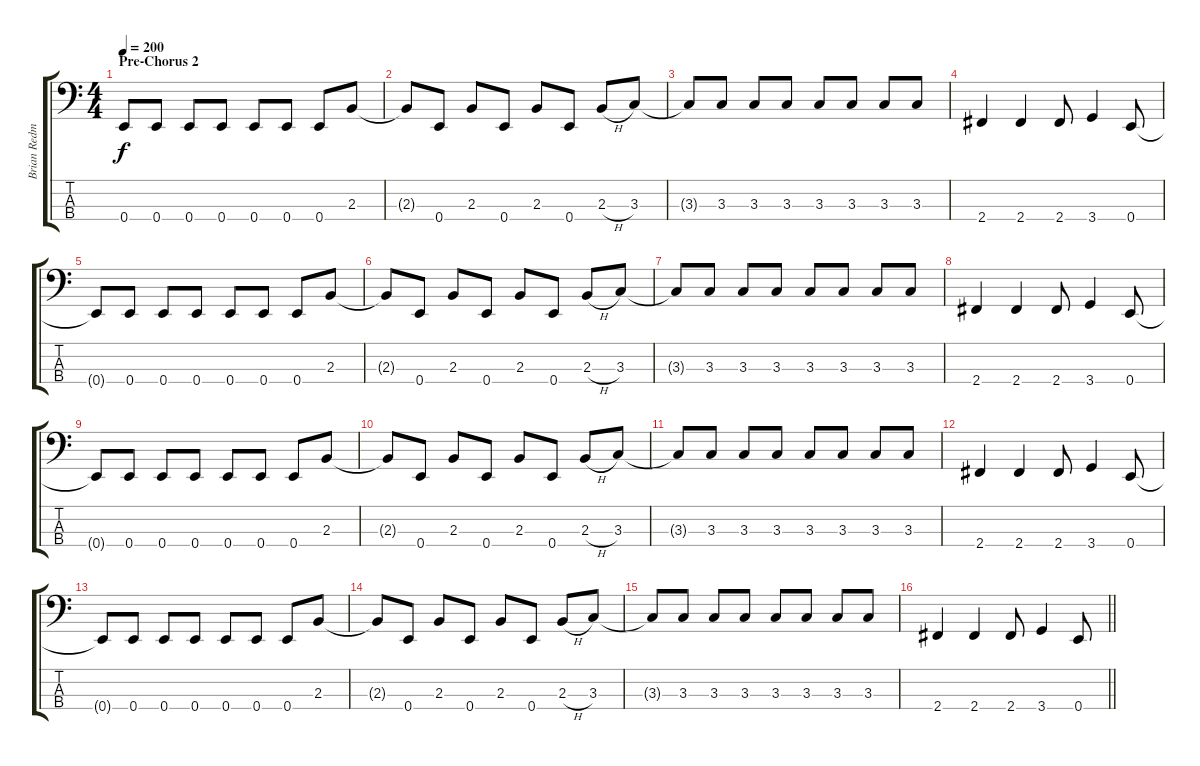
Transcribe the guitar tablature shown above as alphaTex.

\track ("Brian Redman" "Brian Redm") {instrument electricbassfinger}
\staff {score tabs}
\tuning (G2 D2 A1 E1) {hide}
\ts (4 4)
\section ("" "Pre-Chorus 2")
\tempo 200
\clef f4
\ks c
0.4{t}.8{dy f} 0.4.8 0.4.8 0.4.8 0.4.8 0.4.8 0.4.8 2.3.8 |
2.3{t}.8 0.4.8 2.3.8 0.4.8 2.3.8 0.4.8 2.3{h}.8 3.3.8 |
3.3{t}.8 3.3.8 3.3.8 3.3.8 3.3.8 3.3.8 3.3.8 3.3.8 |
2.4.4 2.4.4 2.4.8 3.4.4 0.4.8 |
0.4{t}.8 0.4.8 0.4.8 0.4.8 0.4.8 0.4.8 0.4.8 2.3.8 |
2.3{t}.8 0.4.8 2.3.8 0.4.8 2.3.8 0.4.8 2.3{h}.8 3.3.8 |
3.3{t}.8 3.3.8 3.3.8 3.3.8 3.3.8 3.3.8 3.3.8 3.3.8 |
2.4.4 2.4.4 2.4.8 3.4.4 0.4.8 |
0.4{t}.8 0.4.8 0.4.8 0.4.8 0.4.8 0.4.8 0.4.8 2.3.8 |
2.3{t}.8 0.4.8 2.3.8 0.4.8 2.3.8 0.4.8 2.3{h}.8 3.3.8 |
3.3{t}.8 3.3.8 3.3.8 3.3.8 3.3.8 3.3.8 3.3.8 3.3.8 |
2.4.4 2.4.4 2.4.8 3.4.4 0.4.8 |
0.4{t}.8 0.4.8 0.4.8 0.4.8 0.4.8 0.4.8 0.4.8 2.3.8 |
2.3{t}.8 0.4.8 2.3.8 0.4.8 2.3.8 0.4.8 2.3{h}.8 3.3.8 |
3.3{t}.8 3.3.8 3.3.8 3.3.8 3.3.8 3.3.8 3.3.8 3.3.8 |
\barLineRight lightlight
2.4.4 2.4.4 2.4.8 3.4.4 0.4.8
